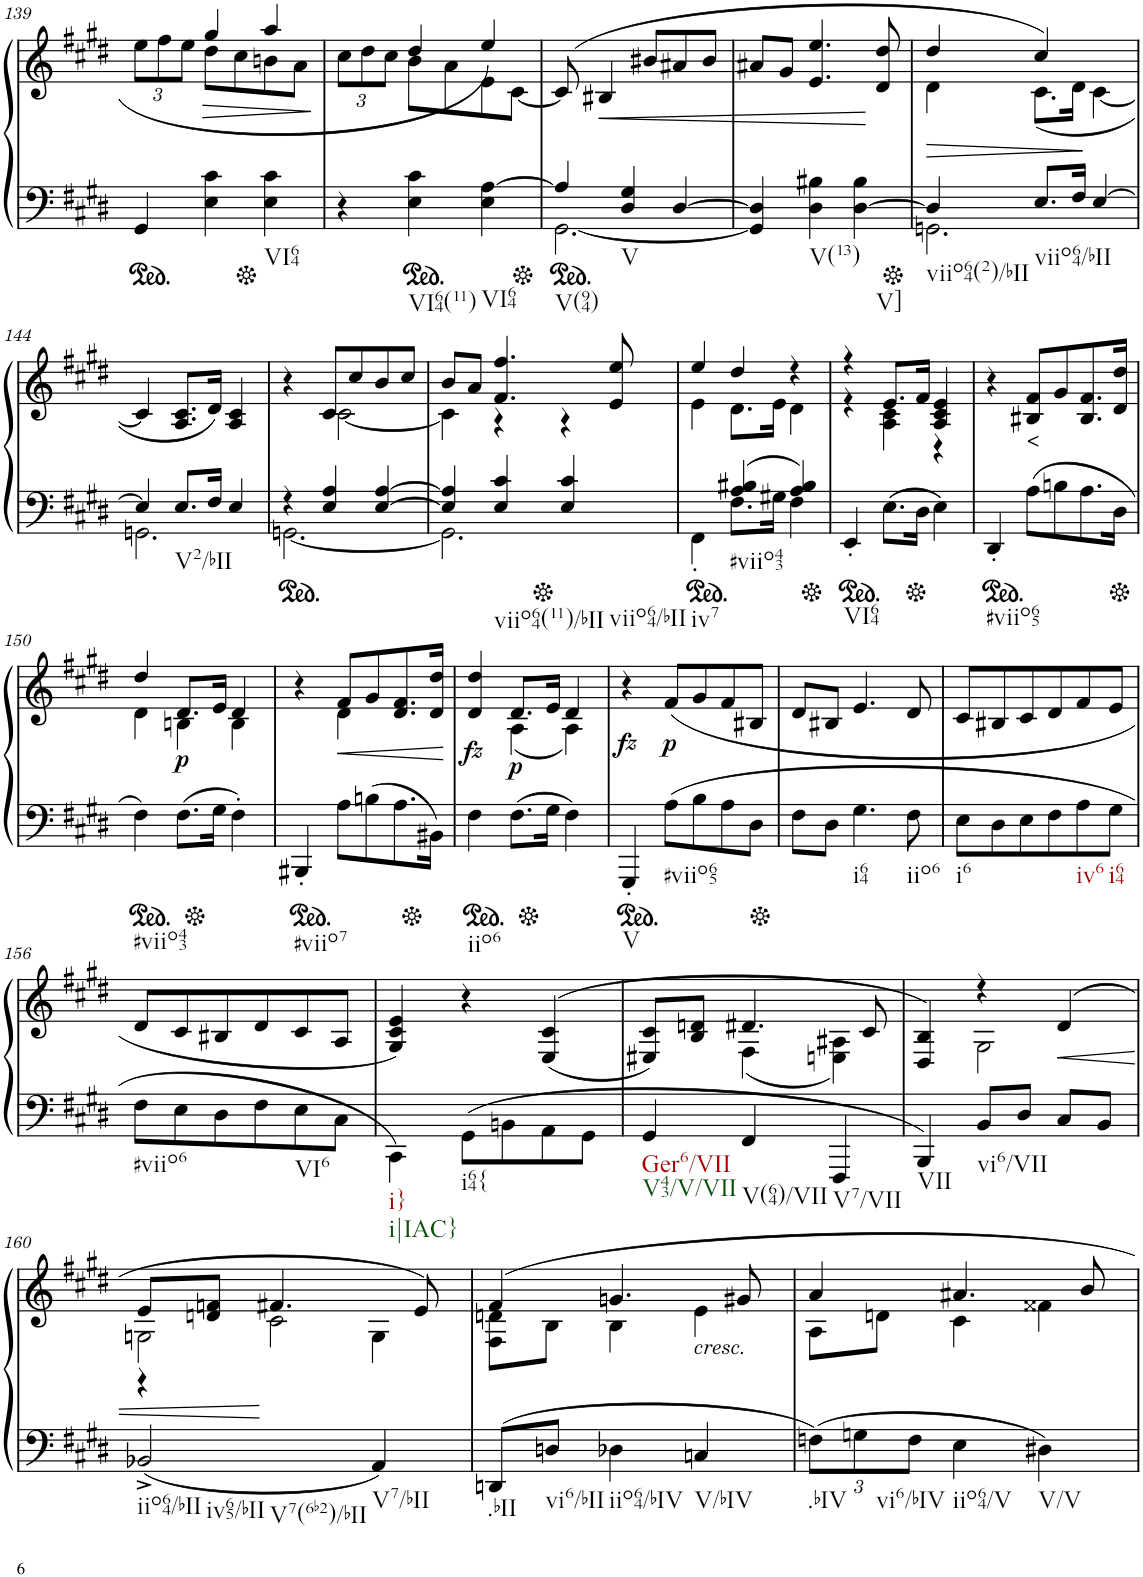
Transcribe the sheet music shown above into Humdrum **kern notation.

**kern	**kern	**text	**dynam
*part2	*part1	*part1	*part1
*staff2	*staff1	*staff1	*staff1
*I"piano	*I"piano	*	*
*I'Pno	*I'Pno	*	*
!!LO:PB:g=z
*clefF4	*clefG2	*	*
*k[f#c#g#d#]	*k[f#c#g#d#]	*	*
*c#:	*c#:	*	*
*M3/4	*M3/4	*	*
*ped	*	*	*
=139	=139	=139	=139
*	*^	*	*
*	*	*Xbrackettup	*	*
4GG#/	4ryy	12ee\L	.	.
.	.	12ff#\	.	.
.	.	12ee\J	.	.
!	!	!	!	!LO:HP:b
4E\ 4c#\	4gg#/	8dd#\L	.	>
.	.	8cc#\	.	.
*Xped	*	*	*	*
!LO:TX:b:t=VI64	!	!	!	!
4E\ 4c#\	4aa/	8bn\	.	.
.	.	8a\J	.	.
=140	=140	=140	=140	=140
4r	4ryy	12cc#\L	.	.
.	.	12dd#\	.	.
.	.	12cc#\J	.	.
*ped	*	*	*	*
!LO:TX:b:t=VI64(11)	!	!	!	!
4E\ 4c#\	4dd#/	8b\L	.	.
.	.	8a\	.	.
!LO:TX:b:t=VI64	!	!	!	!
4E\ [4A\	4ee/	8e\	.	.
.	.	[8c#\J	.	.
*	*v	*v	*	*
=141	=141	=141	=141
*Xped	*	*	*
*ped	*	*	*
*^	*^	*	*
!LO:TX:b:t=V(94)	!	!	!	!	!
*	*	*v	*v	*	*
4A/]	[2.GG#\	(8c#/]	.	.
!	!	!	!	!LO:HP:b
.	.	4B#X/	.	<
!LO:TX:b:t=V	!	!	!	!
4D#/ 4G#/	.	.	.	.
.	.	8b#X/L	.	.
[4D#/	.	8a#X/	.	.
.	.	8b#/J	.	.
*v	*v	*	*	*
=142	=142	=142	=142
4GG#/] 4D#/]	8a#X/L	.	.
.	8g#/J	.	.
!LO:TX:b:t=V(13)	!	!	!
4D#\ 4B#X\	4.e/ 4.ee/	.	.
!LO:TX:b:t=V]	!	!	!
[4D#\ 4B#\	.	.	.
.	8d#/ 8dd#/	.	]
=143	=143	=143	=143
*Xped	*	*	*
*^	*	*	*
!LO:TX:b:t=viio64(2)/bII	!	!	!	!
!	!	!	!	!LO:HP:b
*	*	*^	*	*
4D#/]	2.GGn\	4dd#/	4d#\	.	>
!LO:TX:b:t=viio64/bII	!	!	!	!	!
8.E/L	.	4cc#/)	(8.c#\L	.	.
16F#/Jk	.	.	16d#\Jk	.	.
[4E/	.	4ryy	[4c#\	.	[
*	*	*v	*v	*	*
!!LO:LB:g=z
=144	=144	=144	=144	=144
4E/]	2.GGn\	4c#/]	.	.
!LO:TX:b:t=V2/bII	!	!	!	!
8.E/L	.	8.A/ 8.c#/L	.	.
16F#/Jk	.	16d#/Jk)	.	.
4E/	.	4A/ 4c#/	.	.
=145	=145	=145	=145	=145
*ped	*	*	*	*
*	*	*^	*	*
4r	[2.GGn\	4r	4ryy	.	.
4E/ 4A/	.	8c#/L	[2c#\	.	.
.	.	8cc#/	.	.	.
[4E/ [4A/	.	8b/	.	.	.
.	.	8cc#/J	.	.	.
=146	=146	=146	=146	=146	=146
4E/] 4A/]	2.GG\]	8b/L	4c#\]	.	.
.	.	8a/J	.	.	.
!LO:TX:b:t=viio64(11)/bII	!	!	!	!	!
4E/ 4c#/	.	4.f#/ 4.ff#/	4r	.	.
*Xped	*	*	*	*	*
!LO:TX:b:t=viio64/bII	!	!	!	!	!
4E/ 4c#/	.	.	4r	.	.
.	.	8e/ 8ee/	.	.	.
=147	=147	=147	=147	=147	=147
*ped	*	*	*	*	*
!LO:TX:b:t=iv7	!	!	!	!	!
4ryy	4FF#'\	4ee/	4e\	.	.
!LO:TX:b:t=#viio43	!	!	!	!	!
(4A/ 4B#X/	8.F#\L	4dd#/	8.d#\L	.	.
.	16G#X\Jk	.	16e\Jk	.	.
4A/ 4B#/)	4F#\	4r	4d#\	.	.
*v	*v	*	*	*	*
=148	=148	=148	=148	=148
*Xped	*	*	*	*
*ped	*	*	*	*
*^	*	*	*	*
!LO:TX:b:t=VI64	!	!	!	!	!
*v	*v	*	*	*	*
4EE'/	4r	4r	.	.
(8.E\L	8.e/L	4A\ 4c#\	.	.
16D#\Jk	16f#/Jk	.	.	.
*Xped	*	*	*	*
4E\)	4A/ 4c#/ 4e/	4r	.	.
*	*v	*v	*	*
=149	=149	=149	=149
*ped	*	*	*
*	*^	*	*
!LO:TX:b:t=#viio65	!	!	!	!
*	*v	*v	*	*
4DD#'/	4r	.	.
!	!	!LO:LY:b	!
(8A\L	8B#X/ 8f#/L	<	.
8Bn\	8g#/	.	.
8.A\	8.B#/ 8.f#/	.	.
16D#\Jk	16d#/ 16dd#/Jk	.	.
!!LO:LB:g=z
=150	=150	=150	=150
*Xped	*	*	*
*ped	*	*	*
*	*^	*	*
!LO:TX:b:t=#viio43	!	!	!	!
4F#\)	4dd#/	4d#\	.	.
!	!	!	!	!LO:DY:b
(8.F#\L	8.d#/L	4Bn\	.	p
*Xped	*	*	*	*
16G#\Jk	16e/Jk	.	.	.
4F#'\)	4d#/	4B\	.	.
=151	=151	=151	=151	=151
*ped	*	*	*	*
!LO:TX:b:t=#viio7	!	!	!	!
4BBB#X'/	4r	4ryy	.	.
!	!	!	!	!LO:HP:b
8A\L	8f#/L	4d#\	.	<
(8Bn\	8g#/	.	.	.
8.A\	8.d#/ 8.f#/	4ryy	.	.
*Xped	*	*	*	*
16BB#X\Jk)	16d#/ 16dd#/Jk	.	.	.
*	*v	*v	*	*
.	.	.	]
=152	=152	=152	=152
*ped	*	*	*
*	*^	*	*
!LO:TX:b:t=iio6	!	!	!	!
!	!	!	!	!LO:DY:b
4F#\	4d#/ 4dd#/	4ryy	.	fz
!	!	!	!	!LO:DY:b
(8.F#\L	8.d#/L	(4A\	.	p
*Xped	*	*	*	*
16G#\Jk	16e/Jk	.	.	.
4F#\)	4d#/	4A\)	.	.
*	*v	*v	*	*
=153	=153	=153	=153
*ped	*	*	*
*	*^	*	*
!LO:TX:b:t=V	!	!	!	!
!	!	!	!	!LO:DY:b
*	*v	*v	*	*
4GGG#'/	4r	.	fz
!LO:TX:b:t=#viio65	!	!	!
!	!	!	!LO:DY:b
(8A\L	(8f#/L	.	p
8B\	8g#/	.	.
8A\	8f#/	.	.
8D#\J	8B#X/J	.	.
=154	=154	=154	=154
*Xped	*	*	*
8F#\L	8d#/L	.	.
8D#\J	8B#X/J	.	.
!LO:TX:b:t=i64	!	!	!
4.G#\	4.e/	.	.
!LO:TX:b:t=iio6	!	!	!
8F#\	8d#/	.	.
=155	=155	=155	=155
!LO:TX:b:t=i6	!	!	!
8E\L	8c#/L	.	.
8D#\	8B#X/	.	.
8E\	8c#/	.	.
8F#\	8d#/	.	.
!LO:TX:b:t=iv6	!	!	!
8A\	8f#/	.	.
!LO:TX:b:t=i64	!	!	!
8G#\J	8e/J	.	.
!!LO:LB:g=z
=156	=156	=156	=156
!LO:TX:b:t=#viio6	!	!	!
8F#\L	8d#/L	.	.
8E\	8c#/	.	.
8D#\	8B#X/	.	.
8F#\	8d#/	.	.
!LO:TX:b:t=VI6	!	!	!
8E\	8c#/	.	.
8C#\J	8A/J	.	.
=157	=157	=157	=157
!LO:TX:b:t=i}	!	!	!
!LO:TX:b:t=i|IAC}	!	!	!
4CC#\)	4G#/ 4c#/ 4e/)	.	.
!LO:TX:b:t=i64{	!	!	!
(8GG#\L	4r	.	.
8BBn\	.	.	.
8AA\	((4E/ 4c#/	.	.
8GG#\J	.	.	.
=158	=158	=158	=158
*	*^	*	*
!LO:TX:b:t=Ger6/VII	!	!	!	!
!LO:TX:b:t=V43/V/VII	!	!	!	!
4GG#/	8E#X/ 8c#/L)	4ryy	.	.
.	8B/ 8dn/J	.	.	.
!LO:TX:b:t=V(64)/VII	!	!	!	!
4FF#/	4.d#X/	(4F#\	.	.
!LO:TX:b:t=V7/VII	!	!	!	!
4FFF#/	.	4En\ 4A#X\)	.	.
.	8c#/	.	.	.
=159	=159	=159	=159	=159
!LO:TX:b:t=VII	!	!	!	!
4BBB/)	4D#/ 4B/)	4ryy	.	.
!LO:TX:b:t=vi6/VII	!	!	!	!
8BB/L	4r	2G#\	.	.
8D#/J	.	.	.	.
8C#/L	(4d#/	.	.	.
8BB/J	.	.	.	.
!!LO:LB:g=z
=160	=160	=160	=160	=160
*	*	*^	*	*
!LO:TX:b:t=iio64/bII	!	!	!	!	!
!LO:TX:b:t=iv65/bII	!	!	!	!	!
!LO:TX:b:t=V7(6b2)/bII	!	!	!	!	!
(2BB-X^/	8e/L	2Gn\	4r	.	.
.	8dn/ 8fn/J	.	.	.	.
.	4.f#X/	.	2c#\	.	[
!LO:TX:b:t=V7/bII	!	!	!	!	!
4AA/)	.	4G\	.	.	.
.	8e/)	.	.	.	.
*	*	*v	*v	*	*
=161	=161	=161	=161	=161
!LO:TX:b:t=.bII	!	!	!	!
(8DDn/L	4f#/	8F#\ 8dn\L	.	.
!LO:TX:b:t=vi6/bII	!	!	!	!
8Dn/J	.	8B\J	.	.
!LO:TX:b:t=iio64/bIV	!	!	!	!
4D-X\	4.gn/	4B\	.	.
!	!	!LO:TX:b:i:t=cresc.	!	!
!LO:TX:b:t=V/bIV	!	!	!	!
4Cn/	.	4e\	.	.
.	8g#X/	.	.	.
=162	=162	=162	=162	=162
*Xbrackettup	*	*	*	*
!LO:TX:b:t=.bIV	!	!	!	!
(12Fn\L)	4a/	8A\L	.	.
!LO:TX:b:t=vi6/bIV	!	!	!	!
12Gn\	.	.	.	.
.	.	8dn\J	.	.
12F\J	.	.	.	.
!LO:TX:b:t=iio64/V	!	!	!	!
4E\	4.a#X/	4c#\	.	.
!LO:TX:b:t=V/V	!	!	!	!
4D#X\)	.	4f##X\	.	.
.	8b/	.	.	.
*	*v	*v	*	*
=	=	=	=
*-	*-	*-	*-
